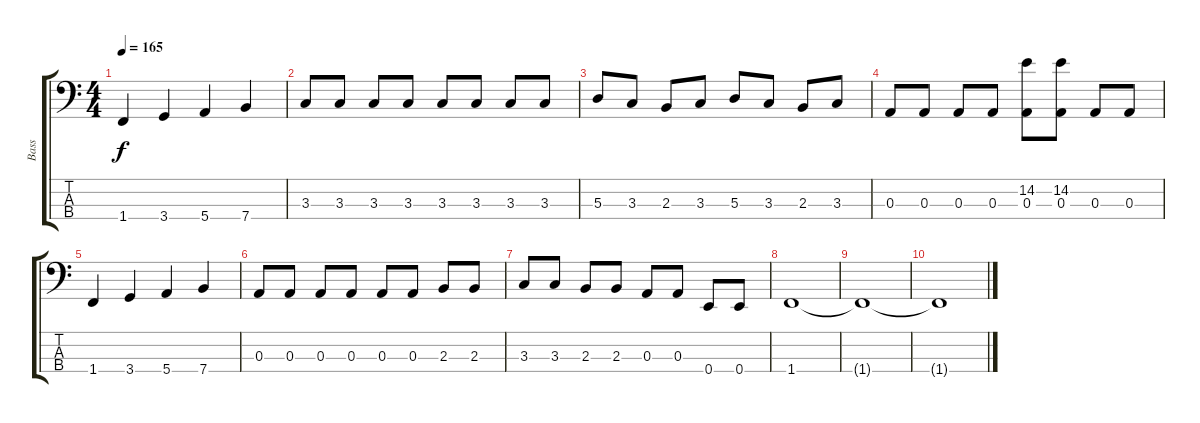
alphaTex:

\track ("Bass " "Bass ") {instrument electricbassfinger}
\staff {score tabs}
\tuning (G2 D2 A1 E1) {hide}
\ts (4 4)
\tempo 165
\clef f4
\ks c
1.4.4{dy f} 3.4.4 5.4.4 7.4.4 |
3.3.8 3.3.8 3.3.8 3.3.8 3.3.8 3.3.8 3.3.8 3.3.8 |
5.3.8 3.3.8 2.3.8 3.3.8 5.3.8 3.3.8 2.3.8 3.3.8 |
0.3.8 0.3.8 0.3.8 0.3.8 (14.2 0.3).8 (14.2 0.3).8 0.3.8 0.3.8 |
1.4.4 3.4.4 5.4.4 7.4.4 |
0.3.8 0.3.8 0.3.8 0.3.8 0.3.8 0.3.8 2.3.8 2.3.8 |
3.3.8 3.3.8 2.3.8 2.3.8 0.3.8 0.3.8 0.4.8 0.4.8 |
1.4.1 |
1.4{t}.1 |
1.4{t}.1
